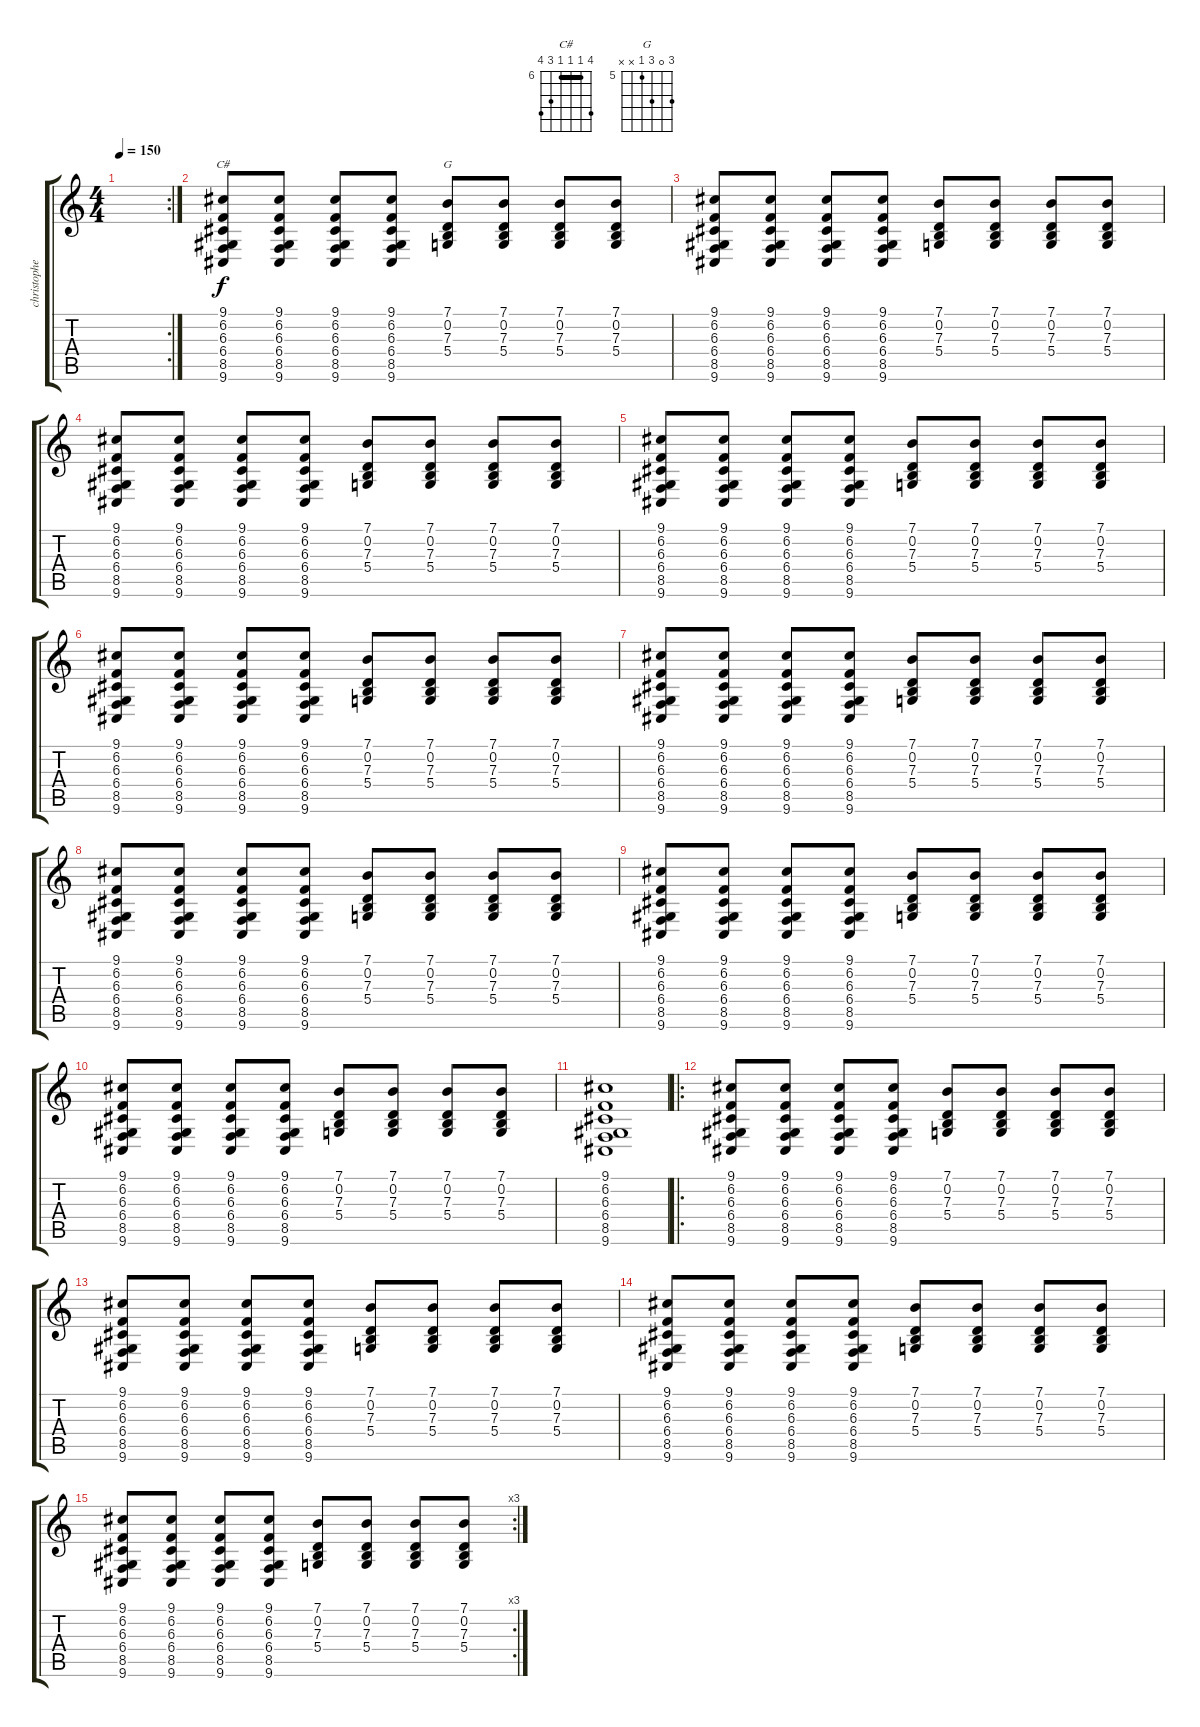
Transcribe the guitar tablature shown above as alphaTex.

\track ("christophe" "christophe") {instrument lead8bassandlead}
\staff {score tabs}
\tuning (E4 B3 G3 D3 A2 E2) {hide}
\chord ("C#" 9 6 6 6 8 9) {firstfret 6 barre 6}
\chord ("G" 7 0 7 5 x x) {firstfret 5}
\rc 2
\ts (4 4)
\tempo 150
\clef g2
\ks c
|
(9.1 6.2 6.3 6.4 8.5 9.6).8{ch "C#"} (9.1 6.2 6.3 6.4 8.5 9.6).8 (9.1 6.2 6.3 6.4 8.5 9.6).8 (9.1 6.2 6.3 6.4 8.5 9.6).8 (7.1 0.2 7.3 5.4).8{ch "G"} (7.1 0.2 7.3 5.4).8 (7.1 0.2 7.3 5.4).8 (7.1 0.2 7.3 5.4).8 |
(9.1 6.2 6.3 6.4 8.5 9.6).8 (9.1 6.2 6.3 6.4 8.5 9.6).8 (9.1 6.2 6.3 6.4 8.5 9.6).8 (9.1 6.2 6.3 6.4 8.5 9.6).8 (7.1 0.2 7.3 5.4).8 (7.1 0.2 7.3 5.4).8 (7.1 0.2 7.3 5.4).8 (7.1 0.2 7.3 5.4).8 |
(9.1 6.2 6.3 6.4 8.5 9.6).8 (9.1 6.2 6.3 6.4 8.5 9.6).8 (9.1 6.2 6.3 6.4 8.5 9.6).8 (9.1 6.2 6.3 6.4 8.5 9.6).8 (7.1 0.2 7.3 5.4).8 (7.1 0.2 7.3 5.4).8 (7.1 0.2 7.3 5.4).8 (7.1 0.2 7.3 5.4).8 |
(9.1 6.2 6.3 6.4 8.5 9.6).8 (9.1 6.2 6.3 6.4 8.5 9.6).8 (9.1 6.2 6.3 6.4 8.5 9.6).8 (9.1 6.2 6.3 6.4 8.5 9.6).8 (7.1 0.2 7.3 5.4).8 (7.1 0.2 7.3 5.4).8 (7.1 0.2 7.3 5.4).8 (7.1 0.2 7.3 5.4).8 |
(9.1 6.2 6.3 6.4 8.5 9.6).8 (9.1 6.2 6.3 6.4 8.5 9.6).8 (9.1 6.2 6.3 6.4 8.5 9.6).8 (9.1 6.2 6.3 6.4 8.5 9.6).8 (7.1 0.2 7.3 5.4).8 (7.1 0.2 7.3 5.4).8 (7.1 0.2 7.3 5.4).8 (7.1 0.2 7.3 5.4).8 |
(9.1 6.2 6.3 6.4 8.5 9.6).8 (9.1 6.2 6.3 6.4 8.5 9.6).8 (9.1 6.2 6.3 6.4 8.5 9.6).8 (9.1 6.2 6.3 6.4 8.5 9.6).8 (7.1 0.2 7.3 5.4).8 (7.1 0.2 7.3 5.4).8 (7.1 0.2 7.3 5.4).8 (7.1 0.2 7.3 5.4).8 |
(9.1 6.2 6.3 6.4 8.5 9.6).8 (9.1 6.2 6.3 6.4 8.5 9.6).8 (9.1 6.2 6.3 6.4 8.5 9.6).8 (9.1 6.2 6.3 6.4 8.5 9.6).8 (7.1 0.2 7.3 5.4).8 (7.1 0.2 7.3 5.4).8 (7.1 0.2 7.3 5.4).8 (7.1 0.2 7.3 5.4).8 |
(9.1 6.2 6.3 6.4 8.5 9.6).8 (9.1 6.2 6.3 6.4 8.5 9.6).8 (9.1 6.2 6.3 6.4 8.5 9.6).8 (9.1 6.2 6.3 6.4 8.5 9.6).8 (7.1 0.2 7.3 5.4).8 (7.1 0.2 7.3 5.4).8 (7.1 0.2 7.3 5.4).8 (7.1 0.2 7.3 5.4).8 |
(9.1 6.2 6.3 6.4 8.5 9.6).8 (9.1 6.2 6.3 6.4 8.5 9.6).8 (9.1 6.2 6.3 6.4 8.5 9.6).8 (9.1 6.2 6.3 6.4 8.5 9.6).8 (7.1 0.2 7.3 5.4).8 (7.1 0.2 7.3 5.4).8 (7.1 0.2 7.3 5.4).8 (7.1 0.2 7.3 5.4).8 |
(9.1 6.2 6.3 6.4 8.5 9.6).1 |
\ro
(9.1 6.2 6.3 6.4 8.5 9.6).8 (9.1 6.2 6.3 6.4 8.5 9.6).8 (9.1 6.2 6.3 6.4 8.5 9.6).8 (9.1 6.2 6.3 6.4 8.5 9.6).8 (7.1 0.2 7.3 5.4).8 (7.1 0.2 7.3 5.4).8 (7.1 0.2 7.3 5.4).8 (7.1 0.2 7.3 5.4).8 |
(9.1 6.2 6.3 6.4 8.5 9.6).8 (9.1 6.2 6.3 6.4 8.5 9.6).8 (9.1 6.2 6.3 6.4 8.5 9.6).8 (9.1 6.2 6.3 6.4 8.5 9.6).8 (7.1 0.2 7.3 5.4).8 (7.1 0.2 7.3 5.4).8 (7.1 0.2 7.3 5.4).8 (7.1 0.2 7.3 5.4).8 |
(9.1 6.2 6.3 6.4 8.5 9.6).8 (9.1 6.2 6.3 6.4 8.5 9.6).8 (9.1 6.2 6.3 6.4 8.5 9.6).8 (9.1 6.2 6.3 6.4 8.5 9.6).8 (7.1 0.2 7.3 5.4).8 (7.1 0.2 7.3 5.4).8 (7.1 0.2 7.3 5.4).8 (7.1 0.2 7.3 5.4).8 |
\rc 3
(9.1 6.2 6.3 6.4 8.5 9.6).8 (9.1 6.2 6.3 6.4 8.5 9.6).8 (9.1 6.2 6.3 6.4 8.5 9.6).8 (9.1 6.2 6.3 6.4 8.5 9.6).8 (7.1 0.2 7.3 5.4).8 (7.1 0.2 7.3 5.4).8 (7.1 0.2 7.3 5.4).8 (7.1 0.2 7.3 5.4).8
